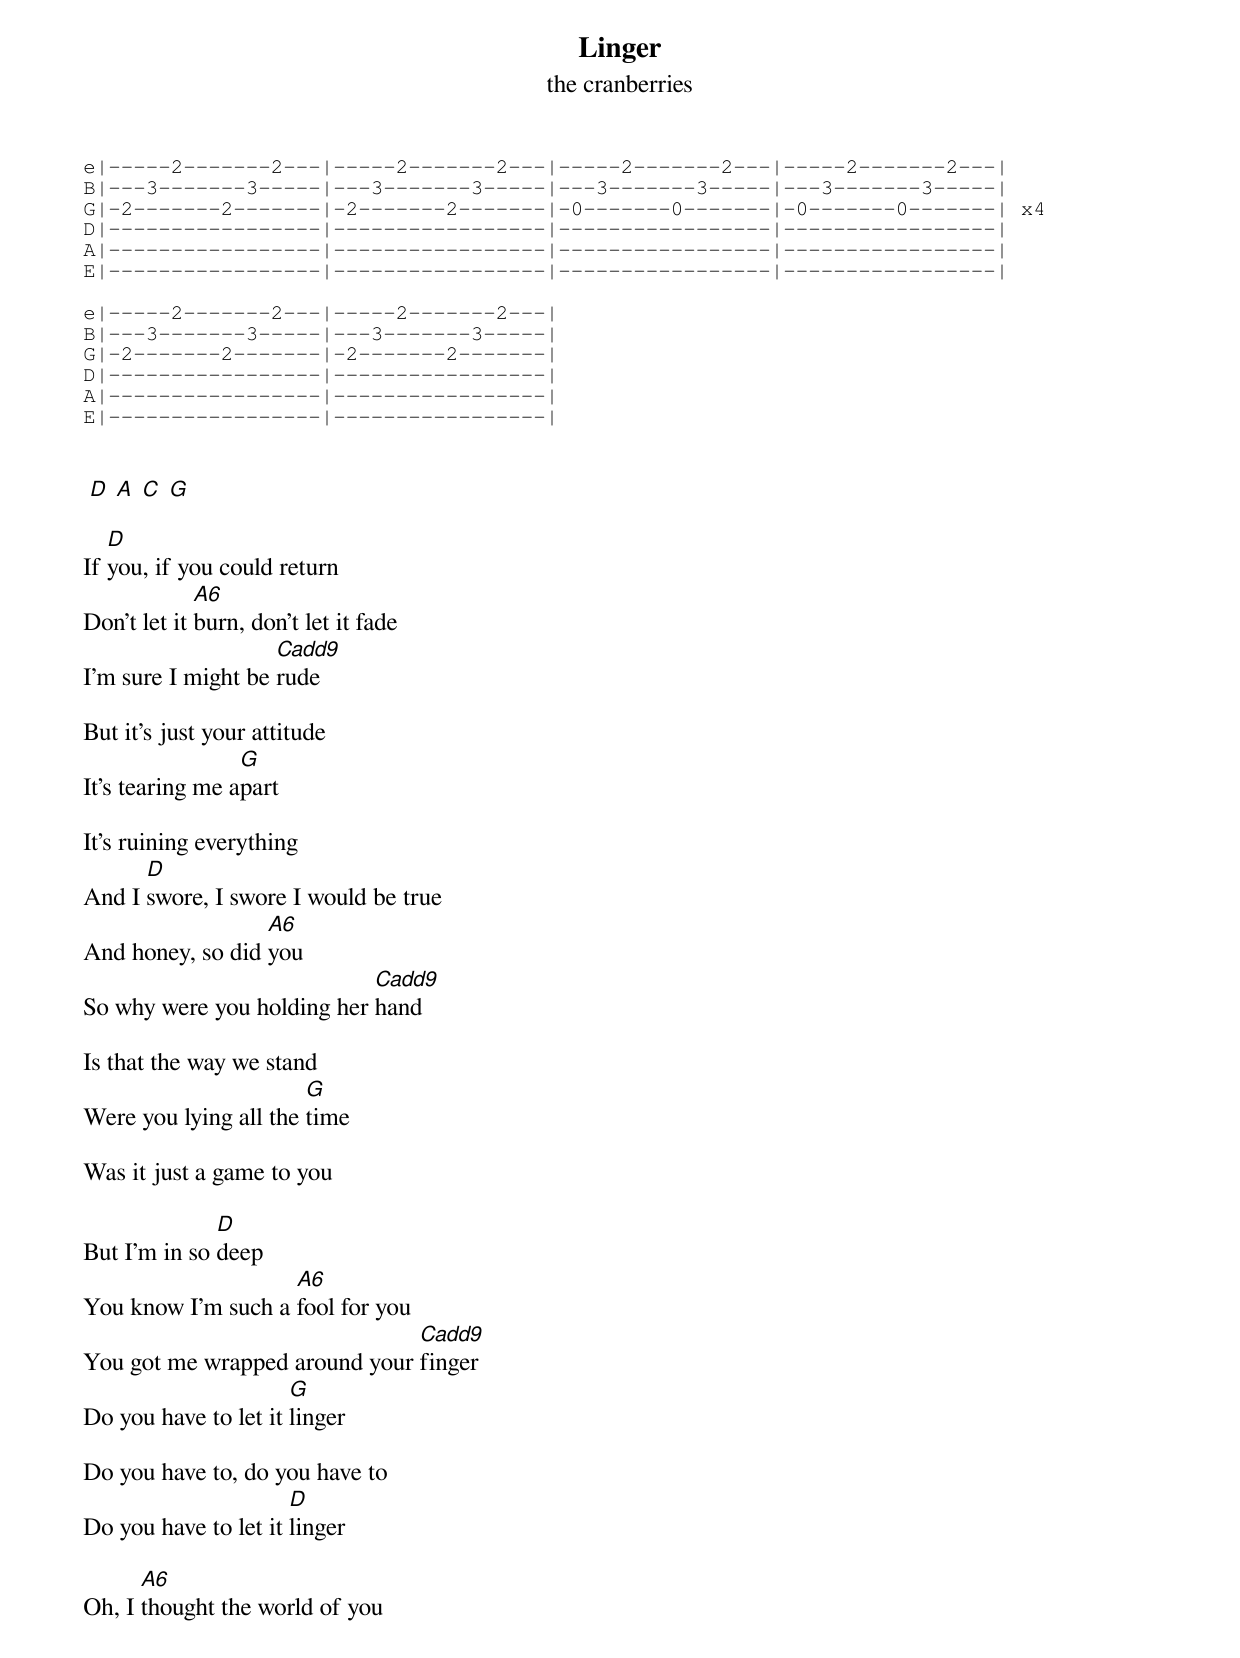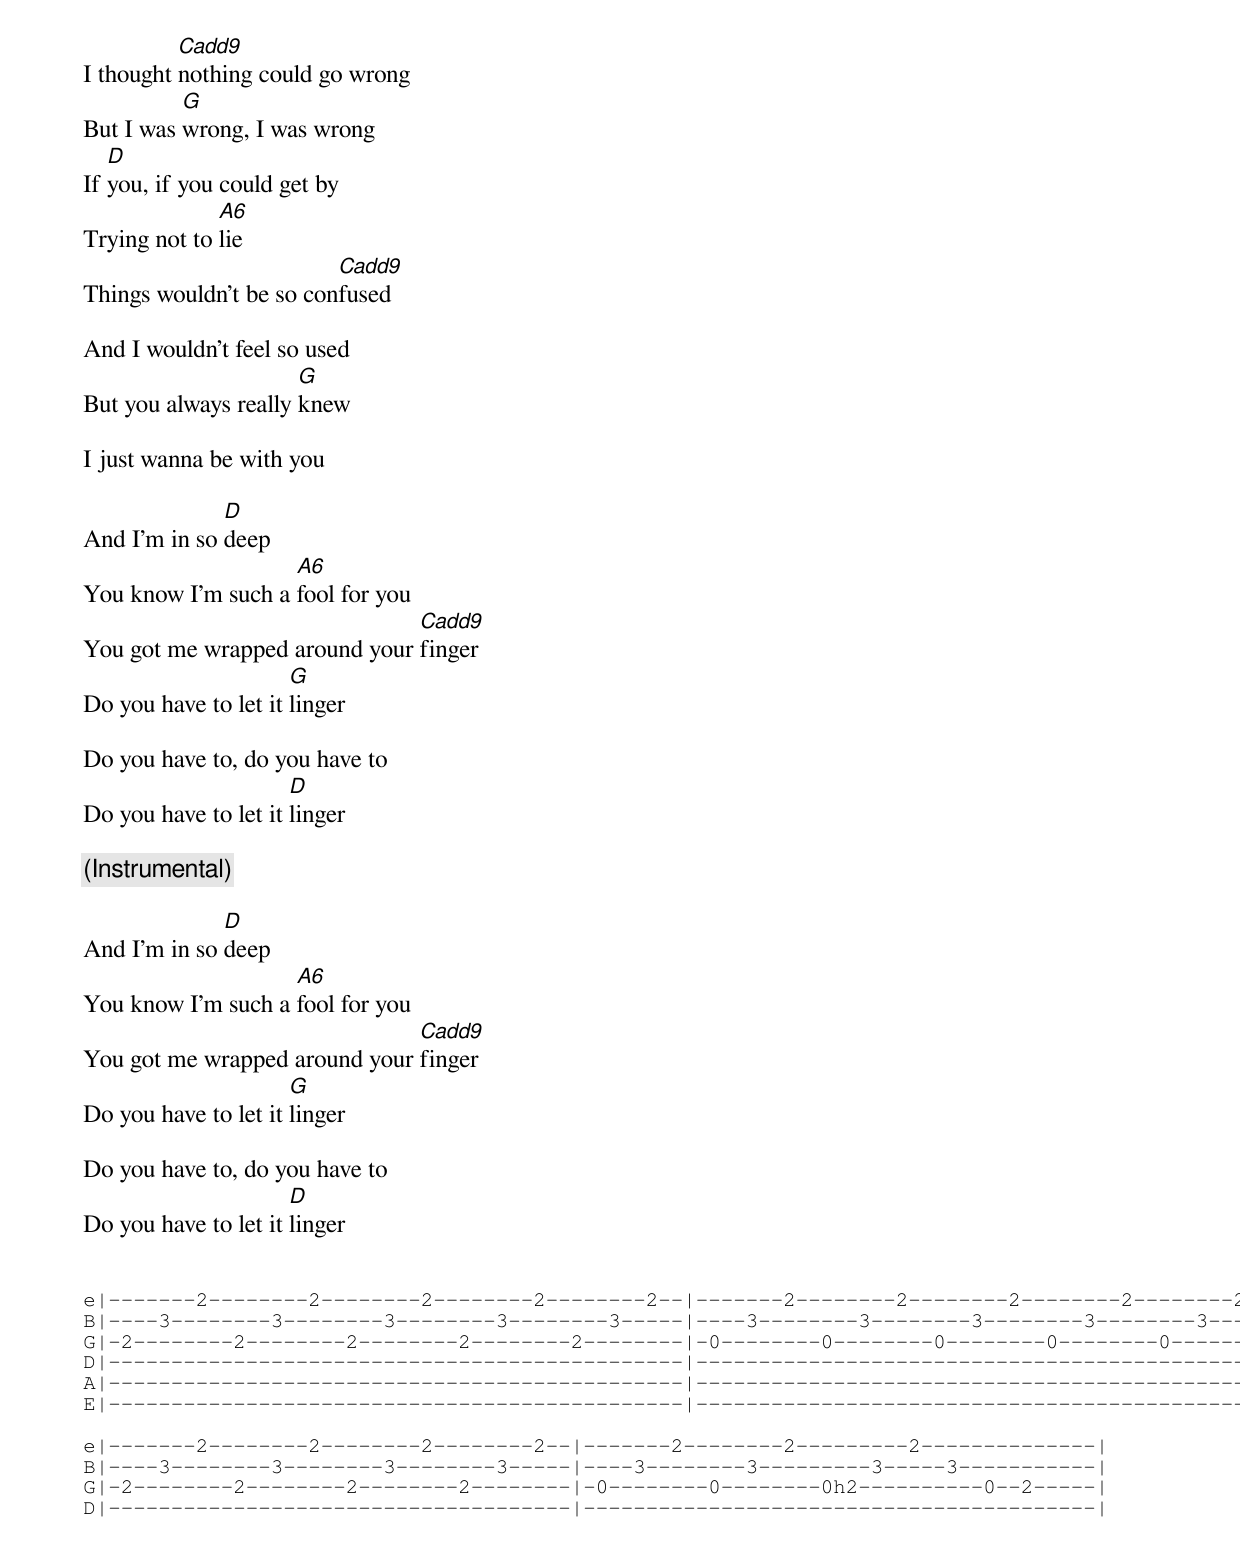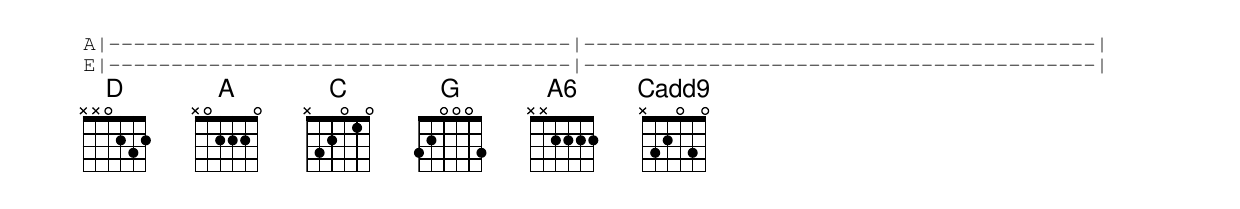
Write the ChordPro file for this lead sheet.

{title: Linger}
{subtitle:  the cranberries}
{sot}
e|-----2-------2---|-----2-------2---|-----2-------2---|-----2-------2---|
B|---3-------3-----|---3-------3-----|---3-------3-----|---3-------3-----|
G|-2-------2-------|-2-------2-------|-0-------0-------|-0-------0-------| x4
D|-----------------|-----------------|-----------------|-----------------|
A|-----------------|-----------------|-----------------|-----------------|
E|-----------------|-----------------|-----------------|-----------------|

e|-----2-------2---|-----2-------2---|
B|---3-------3-----|---3-------3-----|
G|-2-------2-------|-2-------2-------|
D|-----------------|-----------------|
A|-----------------|-----------------|
E|-----------------|-----------------|
{eot}


 [D] [A] [C] [G]

If [D]you, if you could return
Don't let it [A6]burn, don't let it fade
I'm sure I might be [Cadd9]rude

But it's just your attitude
It's tearing me a[G]part

It's ruining everything
And I [D]swore, I swore I would be true
And honey, so did [A6]you
So why were you holding her [Cadd9]hand

Is that the way we stand
Were you lying all the [G]time

Was it just a game to you

But I'm in so [D]deep
You know I'm such a [A6]fool for you
You got me wrapped around your [Cadd9]finger
Do you have to let it [G]linger

Do you have to, do you have to
Do you have to let it [D]linger

Oh, I [A6]thought the world of you
I thought [Cadd9]nothing could go wrong
But I was [G]wrong, I was wrong
If [D]you, if you could get by
Trying not to [A6]lie
Things wouldn't be so con[Cadd9]fused

And I wouldn't feel so used
But you always really [G]knew

I just wanna be with you

And I'm in so [D]deep
You know I'm such a [A6]fool for you
You got me wrapped around your [Cadd9]finger
Do you have to let it [G]linger

Do you have to, do you have to
Do you have to let it [D]linger

{c:(Instrumental)}

And I'm in so [D]deep
You know I'm such a [A6]fool for you
You got me wrapped around your [Cadd9]finger
Do you have to let it [G]linger

Do you have to, do you have to
Do you have to let it [D]linger


{sot}
e|-------2--------2--------2--------2--------2--|-------2--------2--------2--------2--------2--|
B|----3--------3--------3--------3--------3-----|----3--------3--------3--------3--------3-----|
G|-2--------2--------2--------2--------2--------|-0--------0--------0--------0--------0--------|
D|----------------------------------------------|----------------------------------------------|
A|----------------------------------------------|----------------------------------------------|
E|----------------------------------------------|----------------------------------------------|

e|-------2--------2--------2--------2--|-------2--------2---------2--------------|
B|----3--------3--------3--------3-----|----3--------3---------3-----3-----------|
G|-2--------2--------2--------2--------|-0--------0--------0h2----------0--2-----|
D|-------------------------------------|-----------------------------------------|
A|-------------------------------------|-----------------------------------------|
E|-------------------------------------|-----------------------------------------|
{eot}
